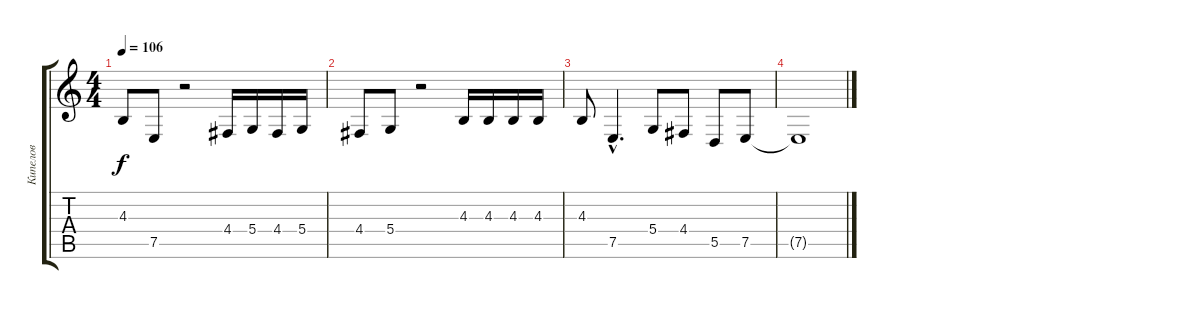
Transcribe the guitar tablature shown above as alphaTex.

\track ("Кипелов" "Кипелов") {instrument cello}
\staff {score tabs}
\tuning (E4 B3 G3 D3 A2 E2) {hide}
\ts (4 4)
\tempo 106
\clef g2
\ks c
4.3.8{dy f} 7.5.8 r.2 4.4.16 5.4.16 4.4.16 5.4.16 |
4.4.8 5.4.8 r.2 4.3.16 4.3.16 4.3.16 4.3.16 |
4.3.8 7.5{hac}.4{d} 5.4.8 4.4.8 5.5.8 7.5.8 |
7.5{t}.1
